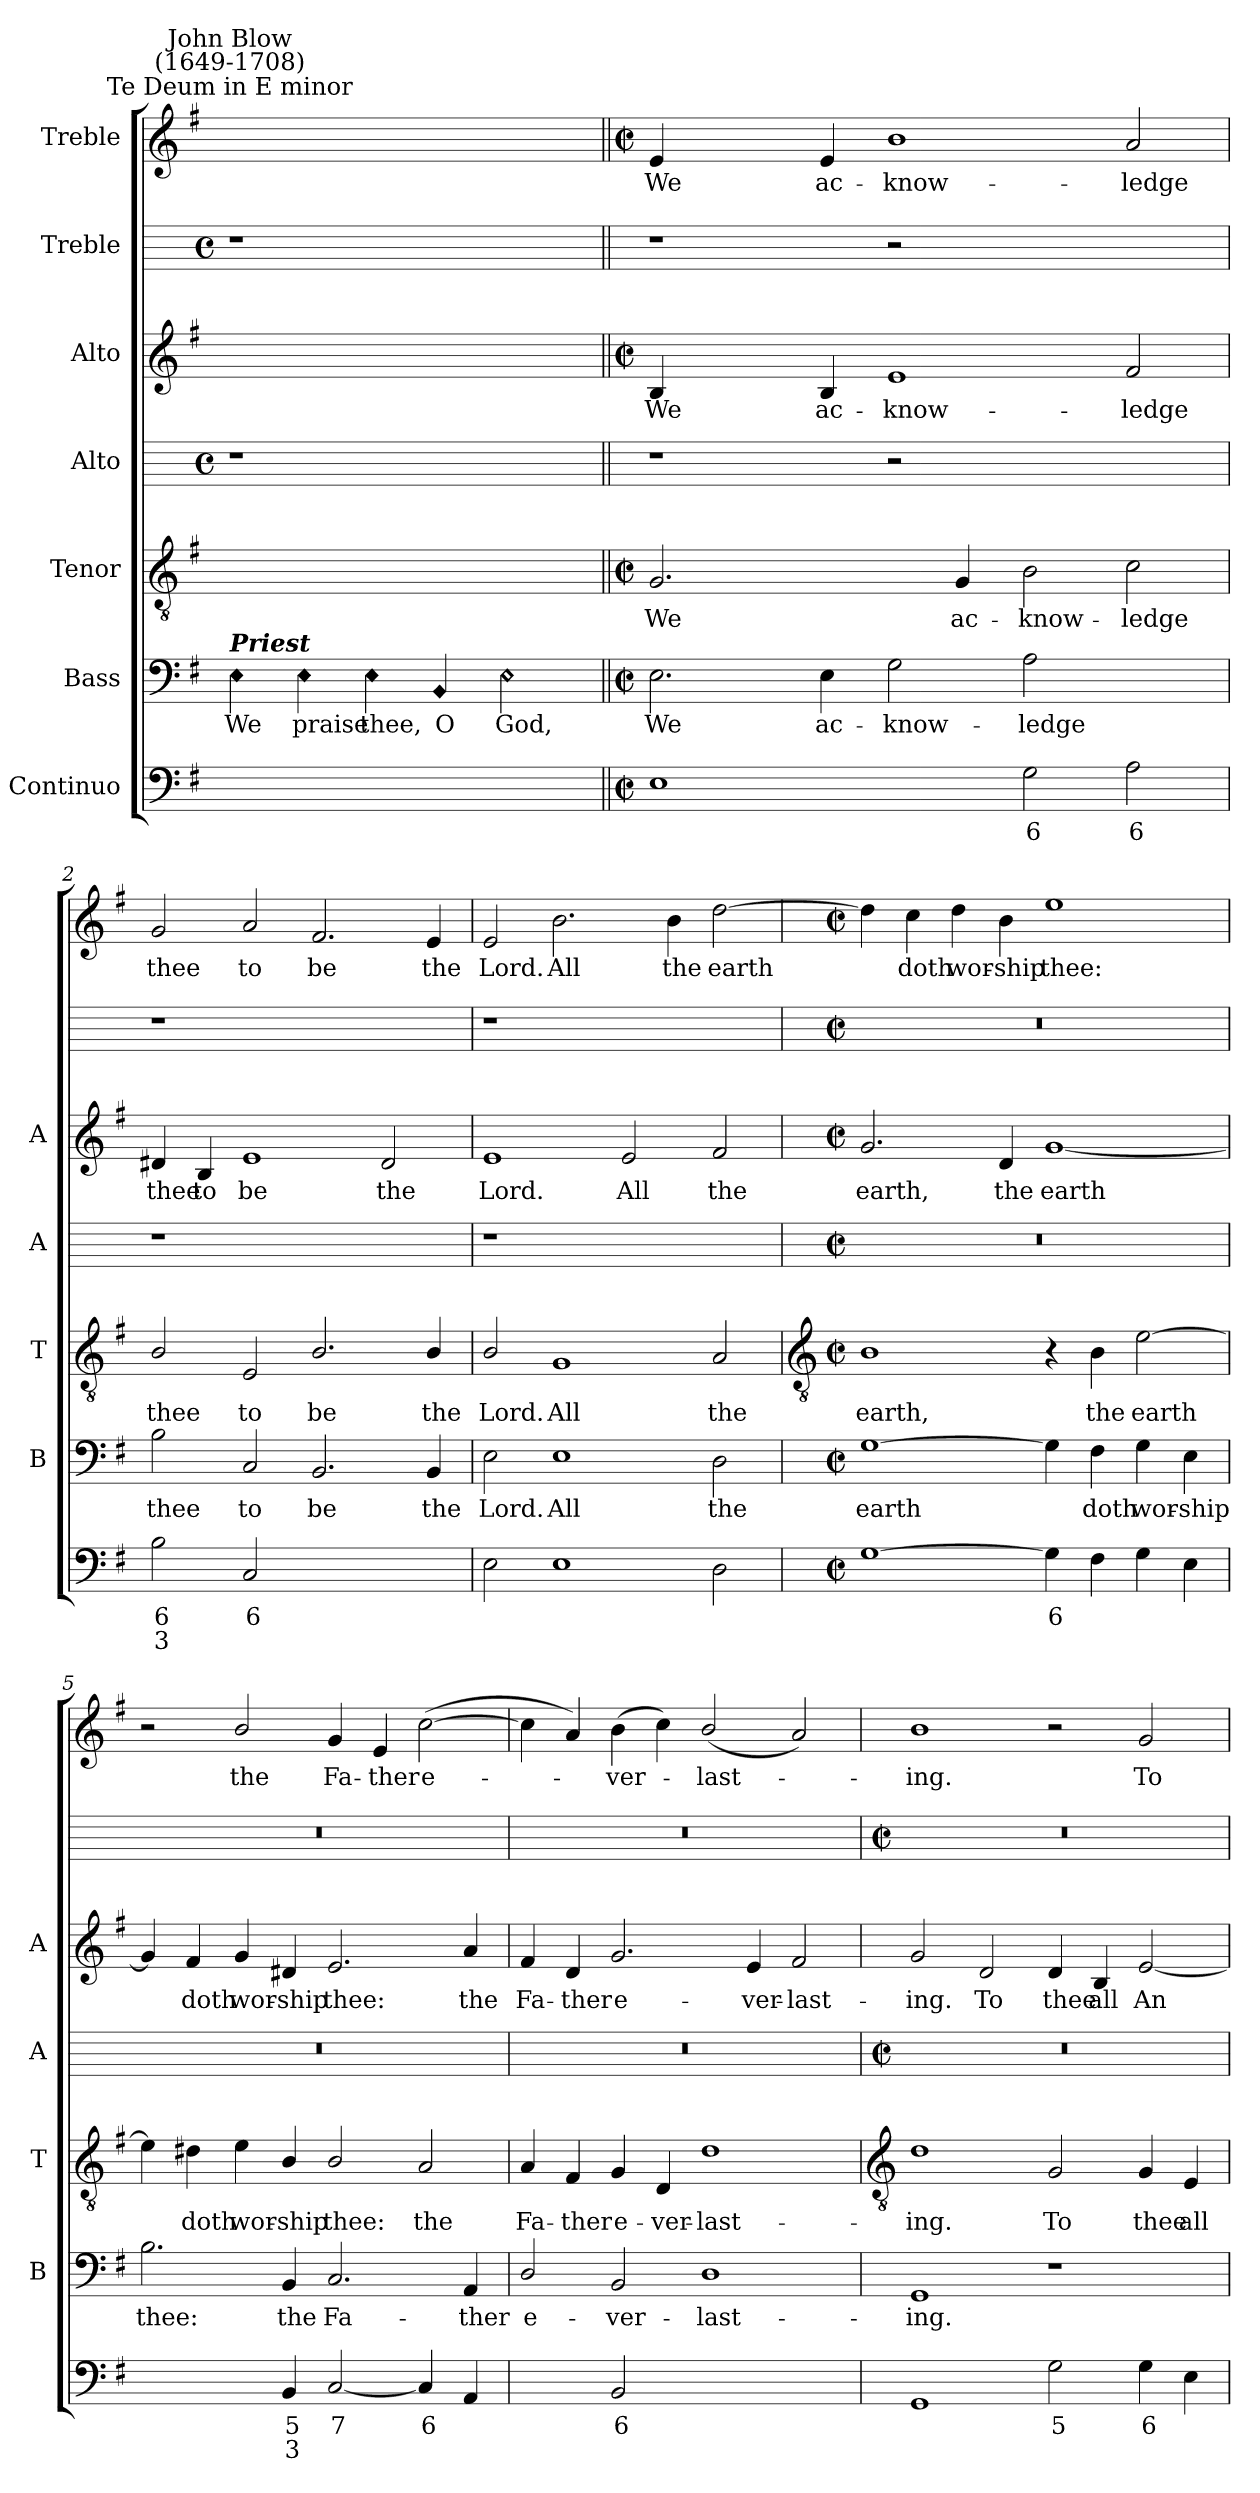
**kern	**text	**text	**kern	**text	**kern	**text	**kern	**kern	**text	**kern	**kern	**text
*part7	*part7	*part7	*part6	*part6	*part5	*part5	*part4	*part3	*part3	*part2	*part1	*part1
*staff7	*staff7	*staff7	*staff6	*staff6	*staff5	*staff5	*staff4	*staff3	*staff3	*staff2	*staff1	*staff1
*I"Continuo	*	*	*I"Bass	*	*I"Tenor	*	*I"Alto	*I"Alto	*	*I"Treble	*I"Treble	*
*	*	*	*I'B	*	*I'T	*	*I'A	*I'A	*	*	*	*
*clefF4	*	*	*clefF4	*	*clefGv2	*	*	*clefG2	*	*	*clefG2	*
*k[f#]	*	*	*k[f#]	*	*k[f#]	*	*	*k[f#]	*	*	*k[f#]	*
*G:	*	*	*G:	*	*G:	*	*	*G:	*	*	*G:	*
*	*	*	*	*	*	*	*M4/4	*	*	*M4/4	*	*
*	*	*	*	*	*	*	*met(c)	*	*	*met(c)	*	*
=	=	=	=	=	=	=	=	=	=	=	=	=
!	!	!	!	!	!	!	!	!	!	!	!LO:TX:a:cj:t=Te Deum in E minor	!
!	!	!	!	!	!	!	!	!	!	!	!LO:TX:a:cj:t=John Blow\n(1649-1708)	!
!	!	!	!LO:TX:a:Bi:t=Priest	!	!	!	!	!	!	!	!	!
!	!	!	!LO:N:head=diamond	!LO:LY:b	!	!	!	!	!	!	!	!
1ryy	.	.	4E	We	1ryy	.	1r	1ryy	.	1r	1ryy	.
!	!	!	!LO:N:head=diamond	!LO:LY:b	!	!	!	!	!	!	!	!
.	.	.	4E	praise	.	.	.	.	.	.	.	.
!	!	!	!LO:N:head=diamond	!LO:LY:b	!	!	!	!	!	!	!	!
.	.	.	4E	thee,	.	.	.	.	.	.	.	.
!	!	!	!LO:N:head=diamond	!LO:LY:b	!	!	!	!	!	!	!	!
.	.	.	4BB	O	.	.	.	.	.	.	.	.
!	!	!	!LO:N:head=diamond	!LO:LY:b	!	!	!	!	!	!	!	!
2ryy	.	.	2E	God,	2ryy	.	2ryy	2ryy	.	2ryy	2ryy	.
=1||	=1||	=1||	=1||	=1||	=1||	=1||	=1||	=1||	=1||	=1||	=1||	=1||
*M4/2	*	*	*M4/2	*	*M4/2	*	*	*M4/2	*	*	*M4/2	*
*met(c|)	*	*	*met(c|)	*	*met(c|)	*	*	*met(c|)	*	*	*met(c|)	*
!	!	!	!	!LO:LY:b	!	!LO:LY:b	!	!	!LO:LY:b	!	!	!LO:LY:b
1E	.	.	2.E	We	2.G	We	1r	4B	We	1r	4e	We
.	.	.	.	.	.	.	.	2ryy	.	.	2ryy	.
!	!	!	!	!LO:LY:b	!	!	!	!	!LO:LY:b	!	!	!LO:LY:b
.	.	.	4E	ac-	2ryy	.	.	4B	ac-	.	4e	ac-
!	!	!	!	!LO:LY:b	!	!	!	!	!LO:LY:b	!	!	!LO:LY:b
2ryy	.	.	2G	-know-	.	.	2r	1e	-know-	2r	1b	-know-
!	!	!	!	!	!	!LO:LY:b	!	!	!	!	!	!
.	.	.	.	.	4G	ac-	.	.	.	.	.	.
!	!LO:LY:b	!	!	!LO:LY:b	!	!LO:LY:b	!	!	!	!	!	!
2G	6	.	2A	-ledge	2B	-know-	1ryy	.	.	1ryy	.	.
!	!LO:LY:b	!	!	!	!	!LO:LY:b	!	!	!LO:LY:b	!	!	!LO:LY:b
2A	6	.	2ryy	.	2c	-ledge	.	2f#	-ledge	.	2a	-ledge
=2	=2	=2	=2	=2	=2	=2	=2	=2	=2	=2	=2	=2
!	!LO:LY:b	!LO:LY:b	!	!LO:LY:b	!	!LO:LY:b	!	!	!LO:LY:b	!	!	!LO:LY:b
2B	6	3	2B	thee	2B/	thee	1r	4d#X	thee	1r	2g	thee
!	!	!	!	!	!	!	!	!	!LO:LY:b	!	!	!
.	.	.	.	.	.	.	.	4B	to	.	.	.
!	!LO:LY:b	!	!	!LO:LY:b	!	!LO:LY:b	!	!	!LO:LY:b	!	!	!LO:LY:b
2C	6	.	2C	to	2E	to	.	1e	be	.	2a	to
!	!LO:LY:b	!	!	!LO:LY:b	!	!LO:LY:b	!	!	!	!	!	!LO:LY:b
[2BByy	4	.	2.BB	be	2.B/	be	1ryy	.	.	1ryy	2.f#	be
!	!LO:LY:b	!	!	!	!	!	!	!	!LO:LY:b	!	!	!
2BByy]	3	.	.	.	.	.	.	2d#	the	.	.	.
!	!	!	!	!LO:LY:b	!	!LO:LY:b	!	!	!	!	!	!LO:LY:b
.	.	.	4BB	the	4B/	the	.	.	.	.	4e	the
=3	=3	=3	=3	=3	=3	=3	=3	=3	=3	=3	=3	=3
!	!	!	!	!LO:LY:b	!	!LO:LY:b	!	!	!LO:LY:b	!	!	!LO:LY:b
2E	.	.	2E	Lord.	2B/	Lord.	1r	1e	Lord.	1r	2e	Lord.
!	!	!	!	!LO:LY:b	!	!LO:LY:b	!	!	!	!	!	!LO:LY:b
1E	.	.	1E	All	1G	All	.	.	.	.	2.b	All
!	!	!	!	!	!	!	!	!	!LO:LY:b	!	!	!
.	.	.	.	.	.	.	1ryy	2e	All	1ryy	.	.
!	!	!	!	!	!	!	!	!	!	!	!	!LO:LY:b
.	.	.	.	.	.	.	.	.	.	.	4b	the
!	!	!	!	!LO:LY:b	!	!LO:LY:b	!	!	!LO:LY:b	!	!	!LO:LY:b
2D	.	.	2D	the	2A	the	.	2f#	the	.	[2dd	earth
!!LO:LB:g=z
=4	=4	=4	=4	=4	=4	=4	=4	=4	=4	=4	=4	=4
*	*	*	*	*	*clefGv2	*	*	*	*	*	*	*
*M4/2	*	*	*M4/2	*	*M4/2	*	*M4/2	*M4/2	*	*M4/2	*M4/2	*
*met(c|)	*	*	*met(c|)	*	*met(c|)	*	*met(c|)	*met(c|)	*	*met(c|)	*met(c|)	*
!	!	!	!	!LO:LY:b	!	!LO:LY:b	!	!	!LO:LY:b	!	!	!
[1G	.	.	[1G	earth	1B	earth,	0r	2.g	earth,	0r	4dd]	.
!	!	!	!	!	!	!	!	!	!	!	!	!LO:LY:b
.	.	.	.	.	.	.	.	.	.	.	4cc	doth
!	!	!	!	!	!	!	!	!	!	!	!	!LO:LY:b
.	.	.	.	.	.	.	.	.	.	.	4dd	wor-
!	!	!	!	!	!	!	!	!	!LO:LY:b	!	!	!LO:LY:b
.	.	.	.	.	.	.	.	4d	the	.	4b	-ship
!	!LO:LY:b	!	!	!	!	!	!	!	!LO:LY:b	!	!	!LO:LY:b
4G]	6	.	4G]	.	4r	.	.	[1g	earth	.	1ee	thee:
!	!	!	!	!LO:LY:b	!	!LO:LY:b	!	!	!	!	!	!
4F#	.	.	4F#	doth	4B	the	.	.	.	.	.	.
!	!	!	!	!LO:LY:b	!	!LO:LY:b	!	!	!	!	!	!
4G	.	.	4G	wor-	[2e	earth	.	.	.	.	.	.
!	!	!	!	!LO:LY:b	!	!	!	!	!	!	!	!
4E	.	.	4E	-ship	.	.	.	.	.	.	.	.
=5	=5	=5	=5	=5	=5	=5	=5	=5	=5	=5	=5	=5
!	!LO:LY:b	!LO:LY:b	!	!LO:LY:b	!	!	!	!	!	!	!	!
[4Byy	6	4	2.B	thee:	4e]	.	0r	4g]	.	0r	2r	.
!	!LO:LY:b	!LO:LY:b	!	!	!	!LO:LY:b	!	!	!LO:LY:b	!	!	!
4Byy_	5	3	.	.	4d#X	doth	.	4f#	doth	.	.	.
!	!LO:LY:b	!LO:LY:b	!	!	!	!LO:LY:b	!	!	!LO:LY:b	!	!	!LO:LY:b
4Byy]	6	4	.	.	4e	wor-	.	4g	wor-	.	2b/	the
!	!LO:LY:b	!LO:LY:b	!	!LO:LY:b	!	!LO:LY:b	!	!	!LO:LY:b	!	!	!
4BB	5	3	4BB	the	4B/	-ship	.	4d#X	-ship	.	.	.
!	!LO:LY:b	!	!	!LO:LY:b	!	!LO:LY:b	!	!	!LO:LY:b	!	!	!LO:LY:b
[2C	7	.	2.C	Fa-	2B/	thee:	.	2.e	thee:	.	4g	Fa-
!	!	!	!	!	!	!	!	!	!	!	!	!LO:LY:b
.	.	.	.	.	.	.	.	.	.	.	4e	-ther
!	!LO:LY:b	!	!	!	!	!LO:LY:b	!	!	!	!	!	!LO:LY:b
4C]	6	.	.	.	2A	the	.	.	.	.	(>[2cc	e-
!	!	!	!	!LO:LY:b	!	!	!	!	!LO:LY:b	!	!	!
4AA	.	.	4AA	-ther	.	.	.	4a	the	.	.	.
=6	=6	=6	=6	=6	=6	=6	=6	=6	=6	=6	=6	=6
!	!LO:LY:b	!	!	!LO:LY:b	!	!LO:LY:b	!	!	!LO:LY:b	!	!	!
[4D/yy	7	.	2D/	e-	4A	Fa-	0r	4f#	Fa-	0r	4cc]	.
!	!LO:LY:b	!	!	!	!	!LO:LY:b	!	!	!LO:LY:b	!	!	!
4Dyy]	5	.	.	.	4F#	-ther	.	4d	-ther	.	4a)	.
!	!LO:LY:b	!	!	!LO:LY:b	!	!LO:LY:b	!	!	!LO:LY:b	!	!	!LO:LY:b
2BB	6	.	2BB	-ver-	4G	e-	.	2.g	e-	.	(>4b	ver-
!	!	!	!	!	!	!LO:LY:b	!	!	!	!	!	!
.	.	.	.	.	4D	-ver-	.	.	.	.	4cc)	.
!	!LO:LY:b	!LO:LY:b	!	!LO:LY:b	!	!LO:LY:b	!	!	!	!	!	!LO:LY:b
[2Dyy	6	4	1D	-last-	1d	-last-	.	.	.	.	(<2b/	last-
!	!	!	!	!	!	!	!	!	!LO:LY:b	!	!	!
.	.	.	.	.	.	.	.	4e	-ver-	.	.	.
!	!LO:LY:b	!LO:LY:b	!	!	!	!	!	!	!LO:LY:b	!	!	!
2Dyy]	5	3	.	.	.	.	.	2f#	-last-	.	2a)	.
!!LO:LB:g=z
=7	=7	=7	=7	=7	=7	=7	=7	=7	=7	=7	=7	=7
*	*	*	*	*	*clefGv2	*	*	*	*	*	*	*
*	*	*	*	*	*	*	*M4/2	*	*	*M4/2	*	*
*	*	*	*	*	*	*	*met(c|)	*	*	*met(c|)	*	*
!	!	!	!	!LO:LY:b	!	!LO:LY:b	!	!	!LO:LY:b	!	!	!LO:LY:b
1GG	.	.	1GG	-ing.	1d	-ing.	0r	2g	-ing.	0r	1b	ing.
!	!	!	!	!	!	!	!	!	!LO:LY:b	!	!	!
.	.	.	.	.	.	.	.	2d	To	.	.	.
!	!LO:LY:b	!	!	!	!	!LO:LY:b	!	!	!LO:LY:b	!	!	!
2G	5	.	1r	.	2G	To	.	4d	thee	.	2r	.
!	!	!	!	!	!	!	!	!	!LO:LY:b	!	!	!
.	.	.	.	.	.	.	.	4B	all	.	.	.
!	!LO:LY:b	!	!	!	!	!LO:LY:b	!	!	!LO:LY:b	!	!	!LO:LY:b
4G	6	.	.	.	4G	thee	.	[2e	An-	.	2g	To
!	!	!	!	!	!	!LO:LY:b	!	!	!	!	!	!
4E	.	.	.	.	4E	all	.	.	.	.	.	.
=	=	=	=	=	=	=	=	=	=	=	=	=
*-	*-	*-	*-	*-	*-	*-	*-	*-	*-	*-	*-	*-
